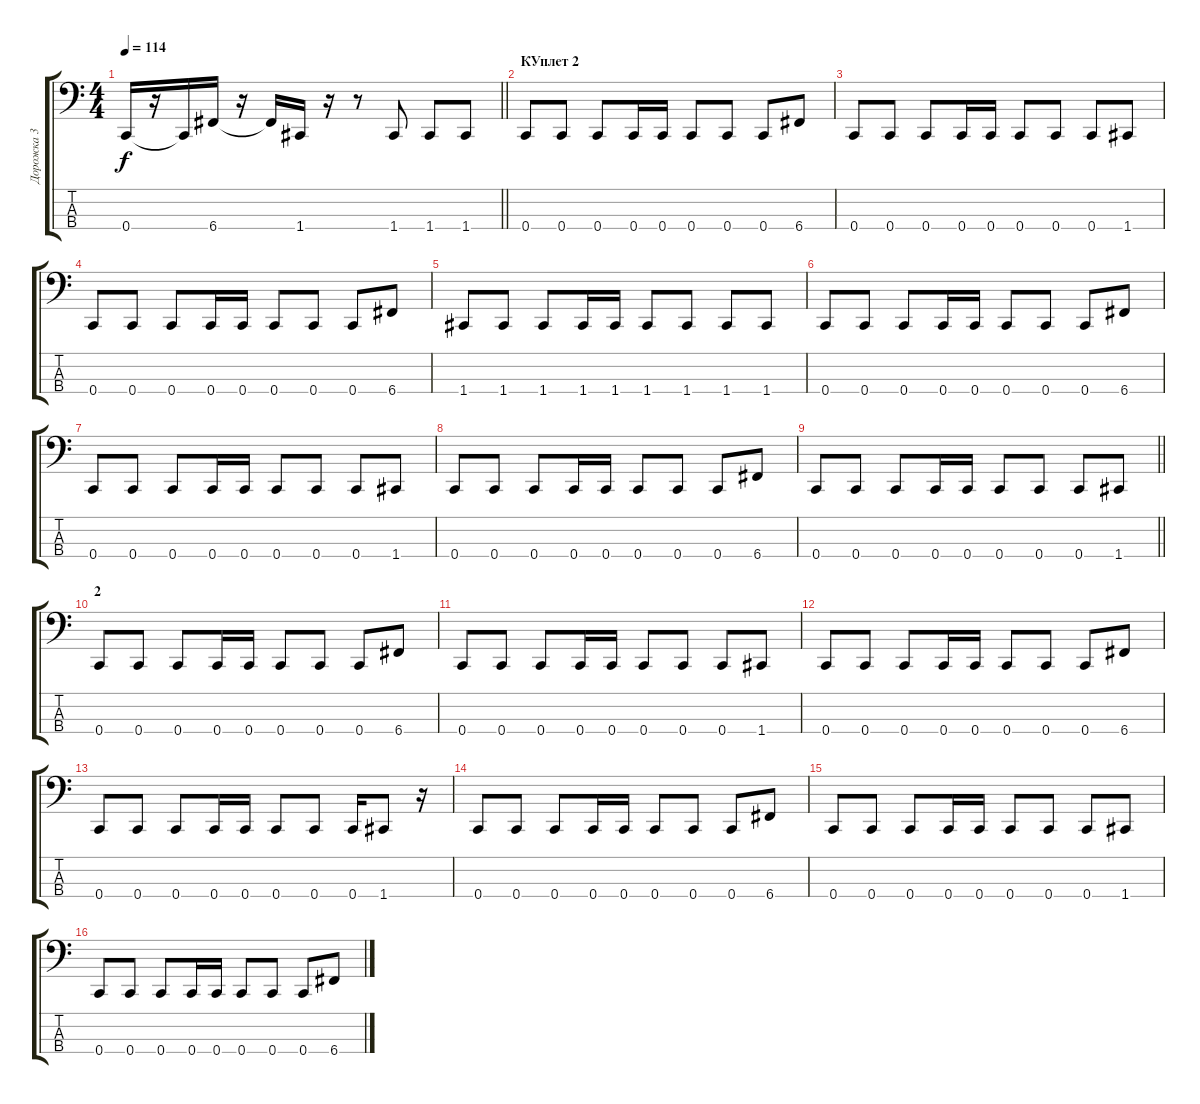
\track ("Дорожка 3" "Дорожка 3") {instrument electricbassfinger}
\staff {score tabs}
\tuning (F2 C2 G1 C1) {hide}
\ts (4 4)
\tempo 114
\clef f4
\barLineRight lightlight
\ks c
0.4.16{dy f} r.16 0.4{t}.16 6.4.16 r.16 6.4{t}.16 1.4.16 r.16 r.8 1.4.8 1.4.8 1.4.8 |
\section ("" "КУплет 2")
0.4.8 0.4.8 0.4.8 0.4.16 0.4.16 0.4.8 0.4.8 0.4.8 6.4.8 |
0.4.8 0.4.8 0.4.8 0.4.16 0.4.16 0.4.8 0.4.8 0.4.8 1.4.8 |
0.4.8 0.4.8 0.4.8 0.4.16 0.4.16 0.4.8 0.4.8 0.4.8 6.4.8 |
1.4.8 1.4.8 1.4.8 1.4.16 1.4.16 1.4.8 1.4.8 1.4.8 1.4.8 |
0.4.8 0.4.8 0.4.8 0.4.16 0.4.16 0.4.8 0.4.8 0.4.8 6.4.8 |
0.4.8 0.4.8 0.4.8 0.4.16 0.4.16 0.4.8 0.4.8 0.4.8 1.4.8 |
0.4.8 0.4.8 0.4.8 0.4.16 0.4.16 0.4.8 0.4.8 0.4.8 6.4.8 |
\barLineRight lightlight
0.4.8 0.4.8 0.4.8 0.4.16 0.4.16 0.4.8 0.4.8 0.4.8 1.4.8 |
\section ("" "2")
0.4.8 0.4.8 0.4.8 0.4.16 0.4.16 0.4.8 0.4.8 0.4.8 6.4.8 |
0.4.8 0.4.8 0.4.8 0.4.16 0.4.16 0.4.8 0.4.8 0.4.8 1.4.8 |
0.4.8 0.4.8 0.4.8 0.4.16 0.4.16 0.4.8 0.4.8 0.4.8 6.4.8 |
0.4.8 0.4.8 0.4.8 0.4.16 0.4.16 0.4.8 0.4.8 0.4.16 1.4.8 r.16 |
0.4.8 0.4.8 0.4.8 0.4.16 0.4.16 0.4.8 0.4.8 0.4.8 6.4.8 |
0.4.8 0.4.8 0.4.8 0.4.16 0.4.16 0.4.8 0.4.8 0.4.8 1.4.8 |
0.4.8 0.4.8 0.4.8 0.4.16 0.4.16 0.4.8 0.4.8 0.4.8 6.4.8
